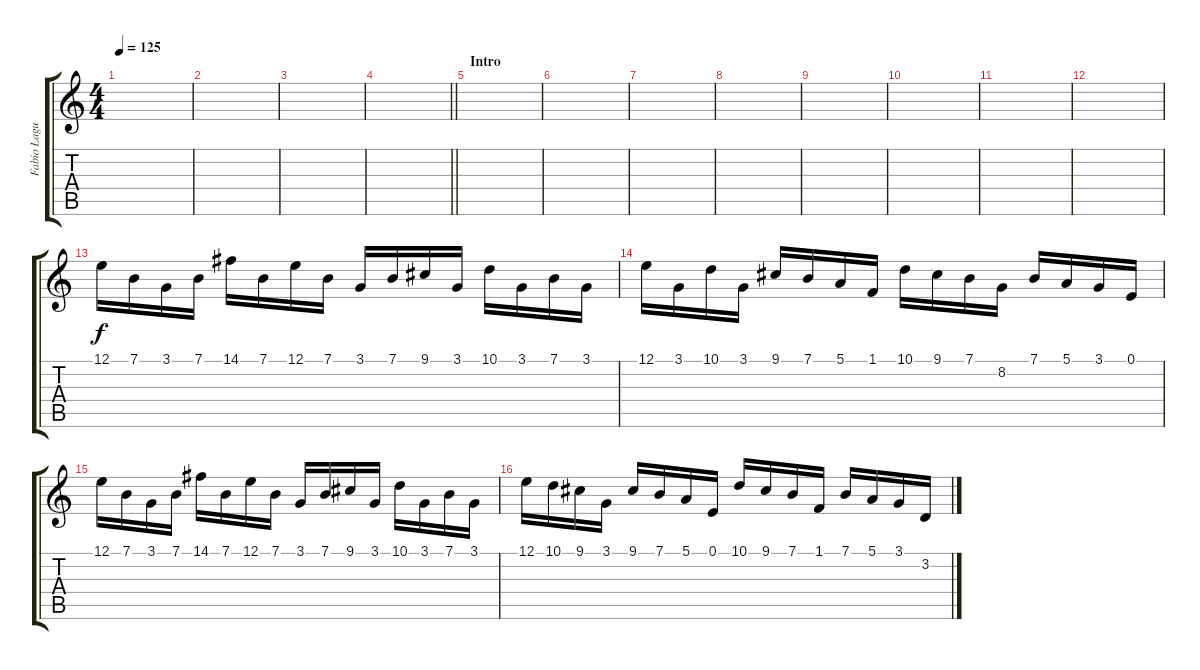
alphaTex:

\track ("Fabio Laguna" "Fabio Lagu") {instrument acousticgrandpiano}
\staff {score tabs}
\tuning (E4 B3 G3 D3 A2 E2) {hide}
\ts (4 4)
\tempo 125
\clef g2
\ks c
|
|
|
\barLineRight lightlight
|
\section ("" "Intro")
|
|
|
|
|
|
|
|
12.1.16 7.1.16 3.1.16 7.1.16 14.1.16 7.1.16 12.1.16 7.1.16 3.1.16 7.1.16 9.1.16 3.1.16 10.1.16 3.1.16 7.1.16 3.1.16 |
12.1.16 3.1.16 10.1.16 3.1.16 9.1.16 7.1.16 5.1.16 1.1.16 10.1.16 9.1.16 7.1.16 8.2.16 7.1.16 5.1.16 3.1.16 0.1.16 |
12.1.16 7.1.16 3.1.16 7.1.16 14.1.16 7.1.16 12.1.16 7.1.16 3.1.16 7.1.16 9.1.16 3.1.16 10.1.16 3.1.16 7.1.16 3.1.16 |
12.1.16 10.1.16 9.1.16 3.1.16 9.1.16 7.1.16 5.1.16 0.1.16 10.1.16 9.1.16 7.1.16 1.1.16 7.1.16 5.1.16 3.1.16 3.2.16
